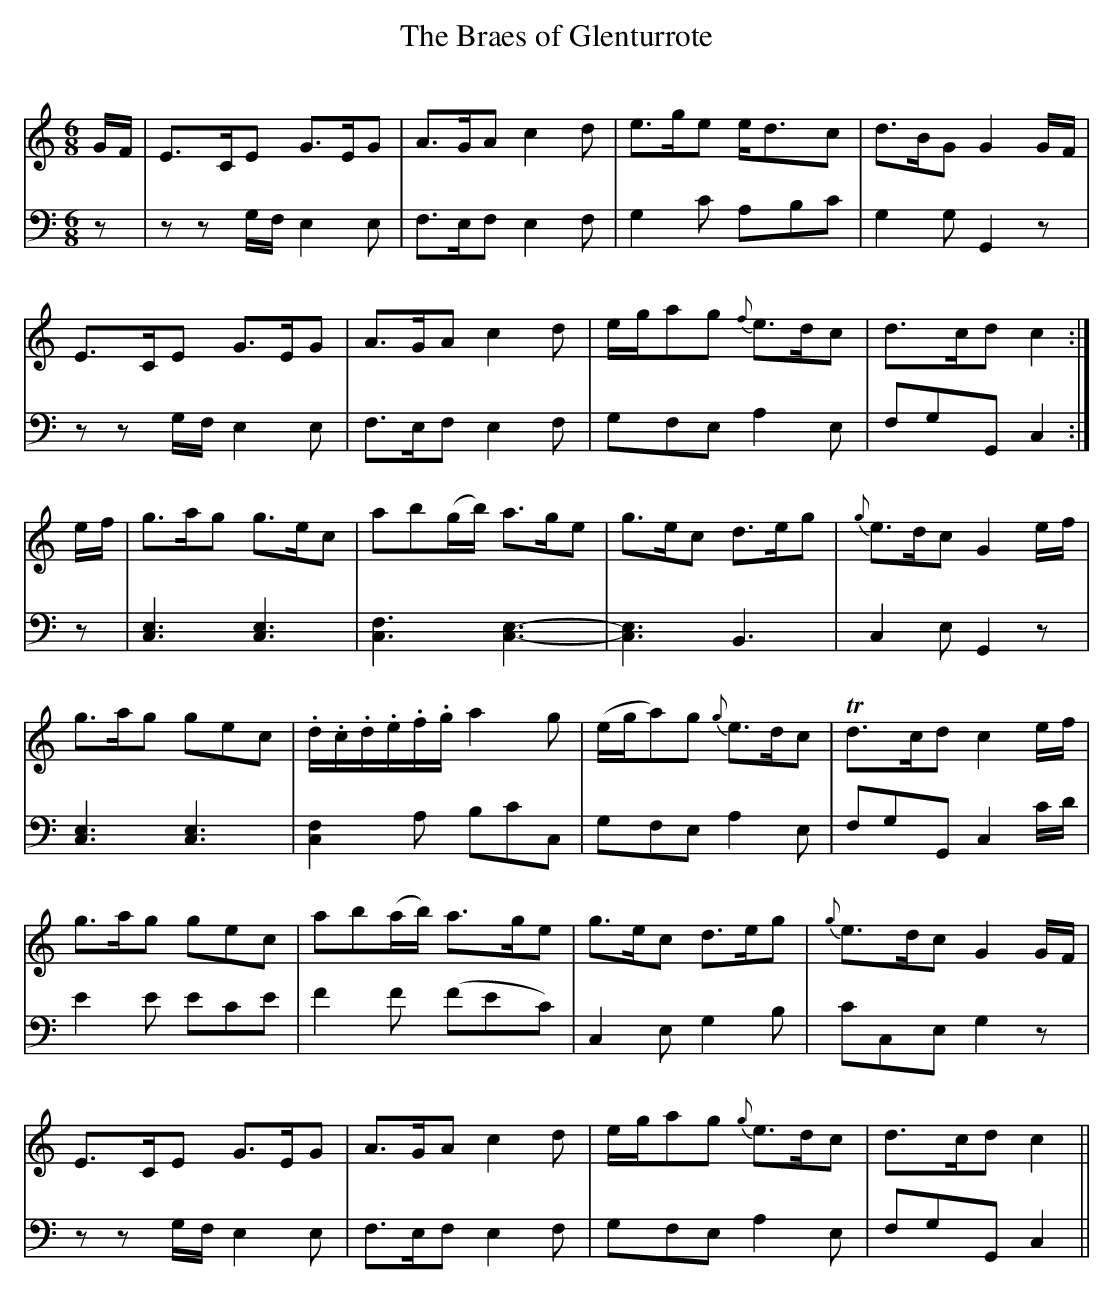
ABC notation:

X:1
T:Braes of Glenturrote, The
M:6/8
L:1/8
Q:”Slow”
K:C
V:1
G/F/|E>CE G>EG|A>GA c2d|e>ge e<dc|d>BG G2 G/F/|
E>CE G>EG |A>GA c2d|e/g/ag {f}e>dc|d>cd c2:|
e/f/|g>ag g>ec|ab(g/b/) a>ge|g>ec d>eg|{g}e>dc G2 e/f/|
g>ag gec|.d/.c/.d/.e/.f/.g/ a2g|(e/g/a)g {g}e>dc|Td>cd c2e/f/|
g>ag gec|ab(a/b/) a>ge|g>ec d>eg|{g}e>dc G2 G/F/|
E>CE G>EG|A>GA c2d|e/g/ag {g}e>dc|d>cd c2||
V:2 clef = bass
z|zz G,/F,/ E,2E,|F,>E,F, E,2F,|G,2C A,B,C|G,2G, G,,2z|
zzG,/F,/ E,2E,|F,>E,F, E,2F,|G,F,E, A,2E,|F,G,G,, C,2:|
z|[C,3E,3][C,3E,3]|[C,3F,3][C,3E,3]-|[C,3E,3]B,,3|C,2E,G,,2z|
[C,3E,3][C,3E,3]|[C,2F,2]A, B,CC,|G,F,E, A,2E,|F,G,G,, C,2C/D/|
E2E ECE|F2F (FEC)|C,2E, G,2B,|CC,E, G,2z|
zzG,/F,/ E,2E,|F,>E,F, E,2F,|G,F,E, A,2E,|F,G,G,, C,2||
